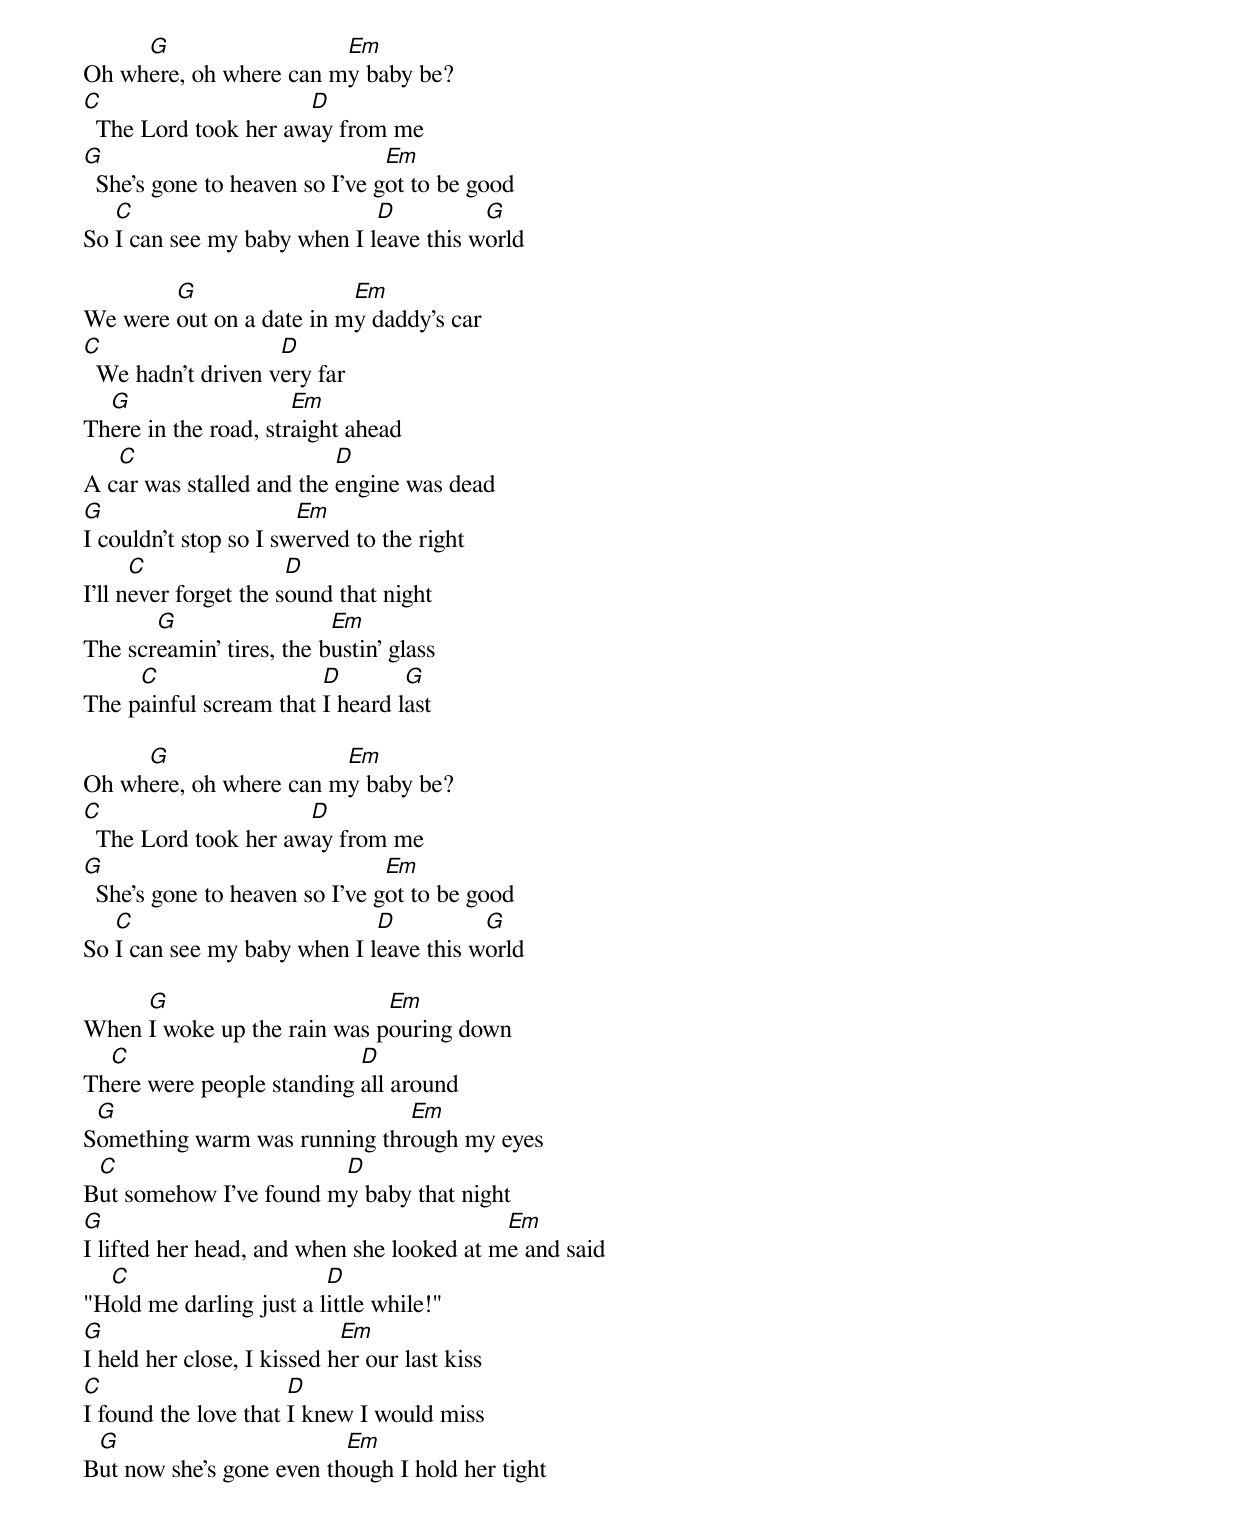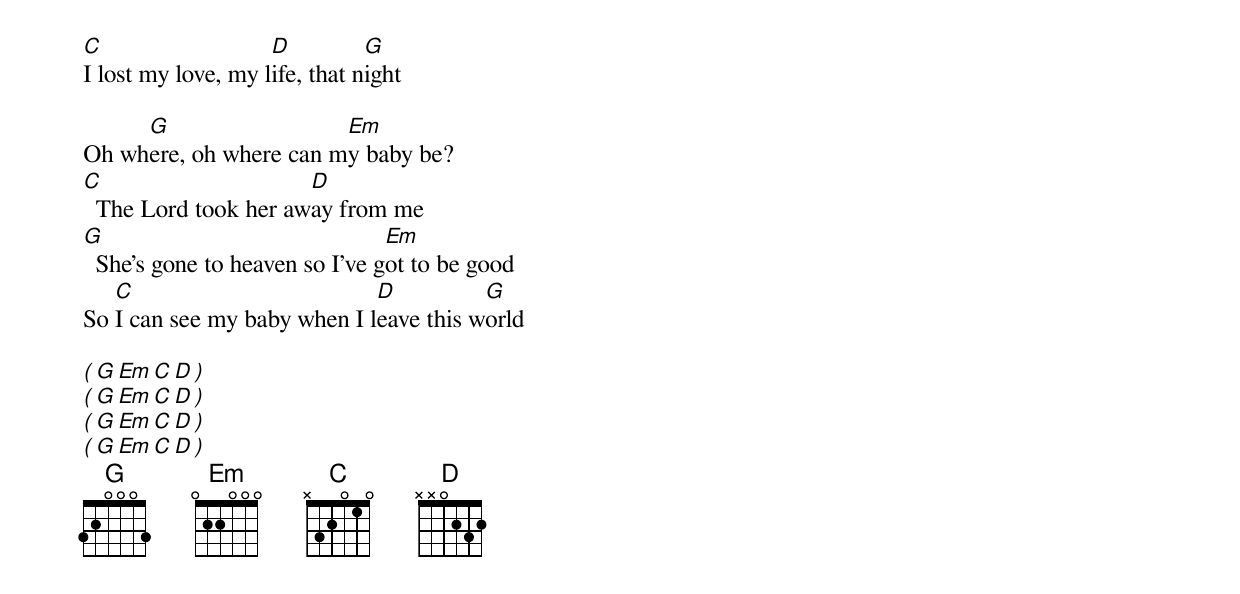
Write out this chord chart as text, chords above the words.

     G                  Em
Oh where, oh where can my baby be?
C                     D
  The Lord took her away from me
G                               Em
  She's gone to heaven so I've got to be good
   C                         D          G
So I can see my baby when I leave this world

        G                 Em
We were out on a date in my daddy's car
C                   D
  We hadn't driven very far
  G                   Em
There in the road, straight ahead
   C                      D
A car was stalled and the engine was dead
G                      Em
I couldn't stop so I swerved to the right
      C                D
I'll never forget the sound that night
       G                  Em
The screamin' tires, the bustin' glass
     C                  D        G
The painful scream that I heard last

     G                  Em
Oh where, oh where can my baby be?
C                     D
  The Lord took her away from me
G                               Em
  She's gone to heaven so I've got to be good
   C                         D          G
So I can see my baby when I leave this world

     G                       Em
When I woke up the rain was pouring down
  C                        D
There were people standing all around
 G                            Em
Something warm was running through my eyes
 C                      D
But somehow I've found my baby that night
G                                          Em
I lifted her head, and when she looked at me and said
  C                      D
"Hold me darling just a little while!"
G                           Em
I held her close, I kissed her our last kiss
C                     D
I found the love that I knew I would miss
 G                        Em
But now she's gone even though I hold her tight
C                   D          G
I lost my love, my life, that night

     G                  Em
Oh where, oh where can my baby be?
C                     D
  The Lord took her away from me
G                               Em
  She's gone to heaven so I've got to be good
   C                         D          G
So I can see my baby when I leave this world

( G  Em  C  D )
( G  Em  C  D )
( G  Em  C  D )
( G  Em  C  D )
